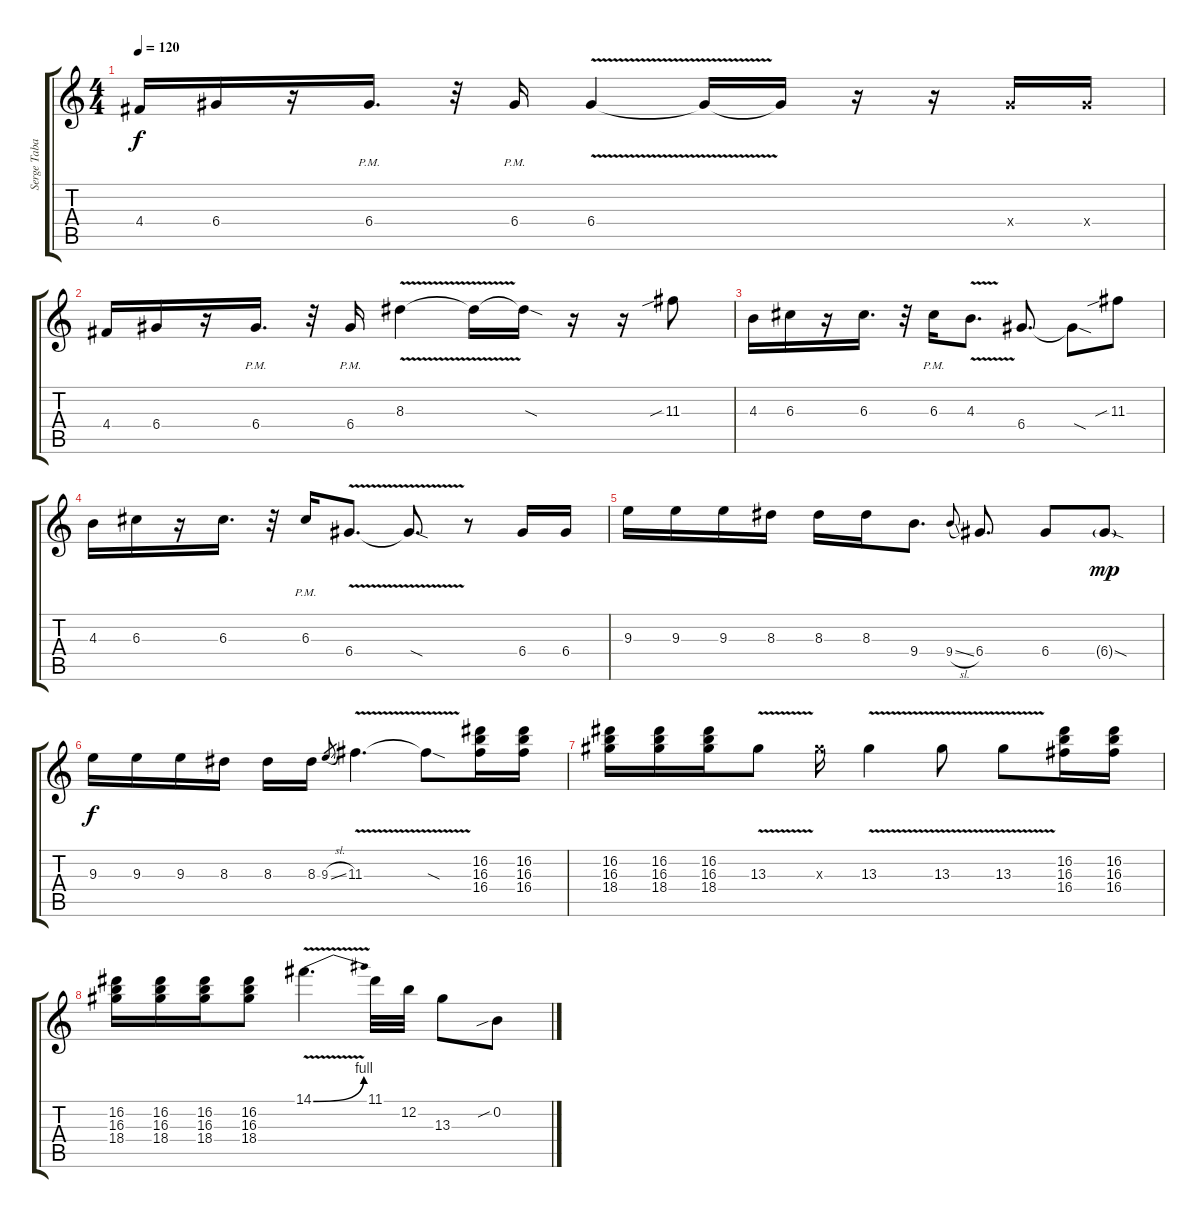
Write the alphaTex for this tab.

\track ("Serge Tabachnikov " "Serge Taba") {instrument overdrivenguitar}
\staff {score tabs}
\tuning (E4 B3 G3 D3 A2 E2) {hide}
\ts (4 4)
\tempo 120
\clef g2
\ks c
4.4.16{dy f} 6.4.16 r.16 6.4{pm}.16{d} r.32 6.4{pm}.16 6.4{v}.4 6.4{t}.16 6.4{t}.16 r.16 r.16 6.4{x}.16 6.4{x}.16 |
4.4.16 6.4.16 r.16 6.4{pm}.16{d} r.32 6.4{pm}.16 8.3{v}.4 8.3{t}.16 8.3{sod t}.16 r.16 r.16 11.3{sib}.8 |
4.3.16 6.3.16 r.16 6.3.16{d} r.32 6.3{pm}.16 4.3{v}.8{d} 6.4.8{d} 6.4{sod t}.8 11.3{sib}.8 |
4.3.16 6.3.16 r.16 6.3.16{d} r.32 6.3{pm}.16 6.4{v}.8{d} 6.4{sod t}.8{d} r.8 6.4.16 6.4.16 |
9.3.16 9.3.16 9.3.16 8.3.16 8.3.16 8.3.16 9.4.8{d} 9.4{sl}.8{gr onbeat} 6.4.8{d} 6.4.8 6.4{sod g}.8{dy mp} |
9.3.16{dy f} 9.3.16 9.3.16 8.3.16 8.3.16 8.3.16 9.3{sl}.8{gr} 11.3{v}.4{d} 11.3{sod t}.8 (16.2 16.3 16.4).16 (16.2 16.3 16.4).16 |
(16.2 16.3 18.4).16 (16.2 16.3 18.4).16 (16.2 16.3 18.4).16 13.3{v}.8 13.3{x}.16 13.3{v}.4 13.3{v}.8 13.3{v}.8 (16.2 16.3 16.4).16 (16.2 16.3 16.4).16 |
(16.2 16.3 18.4).16 (16.2 16.3 18.4).16 (16.2 16.3 18.4).16 (16.2 16.3 18.4).8 14.1{be (bend 0 0 60 4) v}.4{d} 11.1.32 12.2.32 13.3.8 0.2{sib}.8
